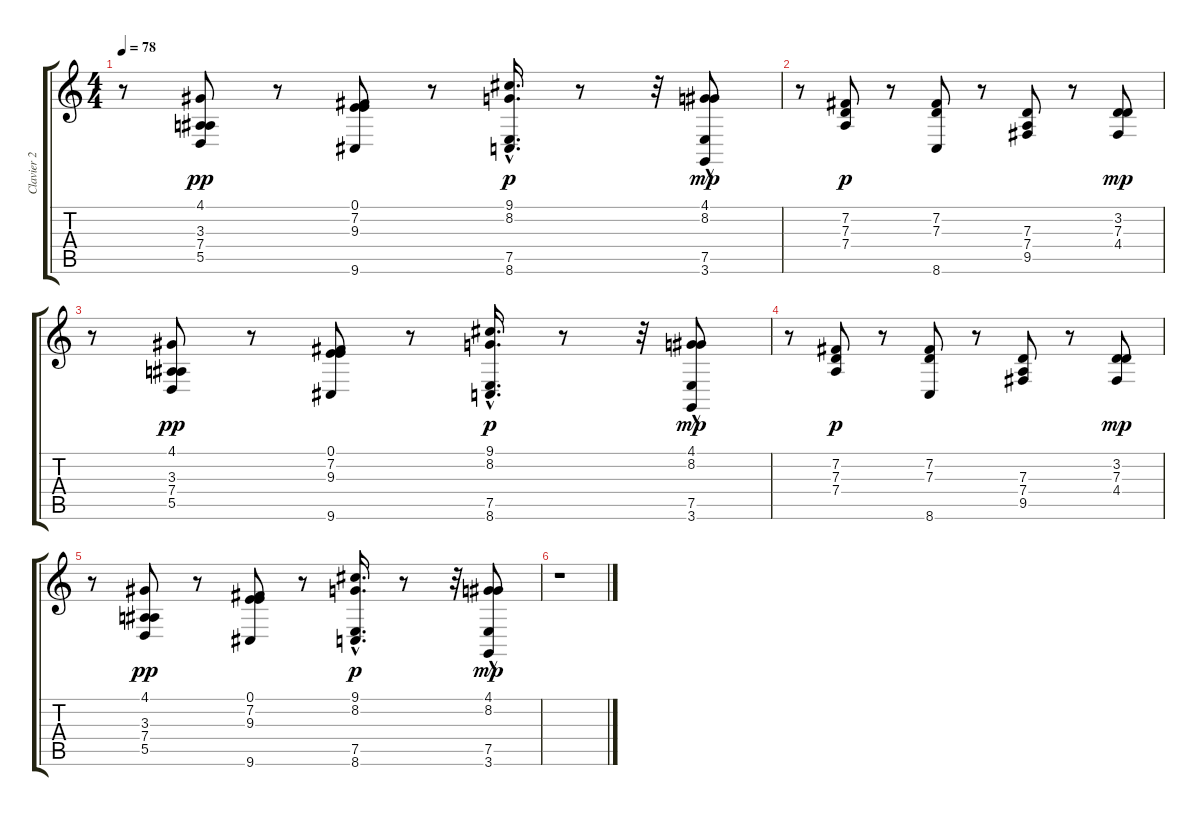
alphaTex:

\track ("Clavier 2" "Clavier 2") {instrument clavinet}
\staff {score tabs}
\tuning (E4 B3 G3 D3 A2 E2) {hide}
\ts (4 4)
\tempo 78
\clef g2
\ks c
r.8{dy mp} (4.1 3.3 7.4 5.5).8{dy pp} r.8 (0.1 7.2 9.3 9.6).8 r.8 (9.1{hac} 8.2{hac} 7.5{hac} 8.6{hac}).16{d dy p} r.8 r.32 (4.1 8.2 7.5{hac} 3.6).8{dy mp} |
r.8 (7.2 7.3 7.4).8{dy p} r.8 (7.2 7.3 8.6).8 r.8 (7.3 7.4 9.5).8 r.8 (3.2 7.3 4.4).8{dy mp} |
r.8 (4.1 3.3 7.4 5.5).8{dy pp} r.8 (0.1 7.2 9.3 9.6).8 r.8 (9.1{hac} 8.2{hac} 7.5{hac} 8.6{hac}).16{d dy p} r.8 r.32 (4.1 8.2 7.5{hac} 3.6).8{dy mp} |
r.8 (7.2 7.3 7.4).8{dy p} r.8 (7.2 7.3 8.6).8 r.8 (7.3 7.4 9.5).8 r.8 (3.2 7.3 4.4).8{dy mp} |
r.8 (4.1 3.3 7.4 5.5).8{dy pp} r.8 (0.1 7.2 9.3 9.6).8 r.8 (9.1{hac} 8.2{hac} 7.5{hac} 8.6{hac}).16{d dy p} r.8 r.32 (4.1 8.2 7.5{hac} 3.6).8{dy mp} |
r.1
